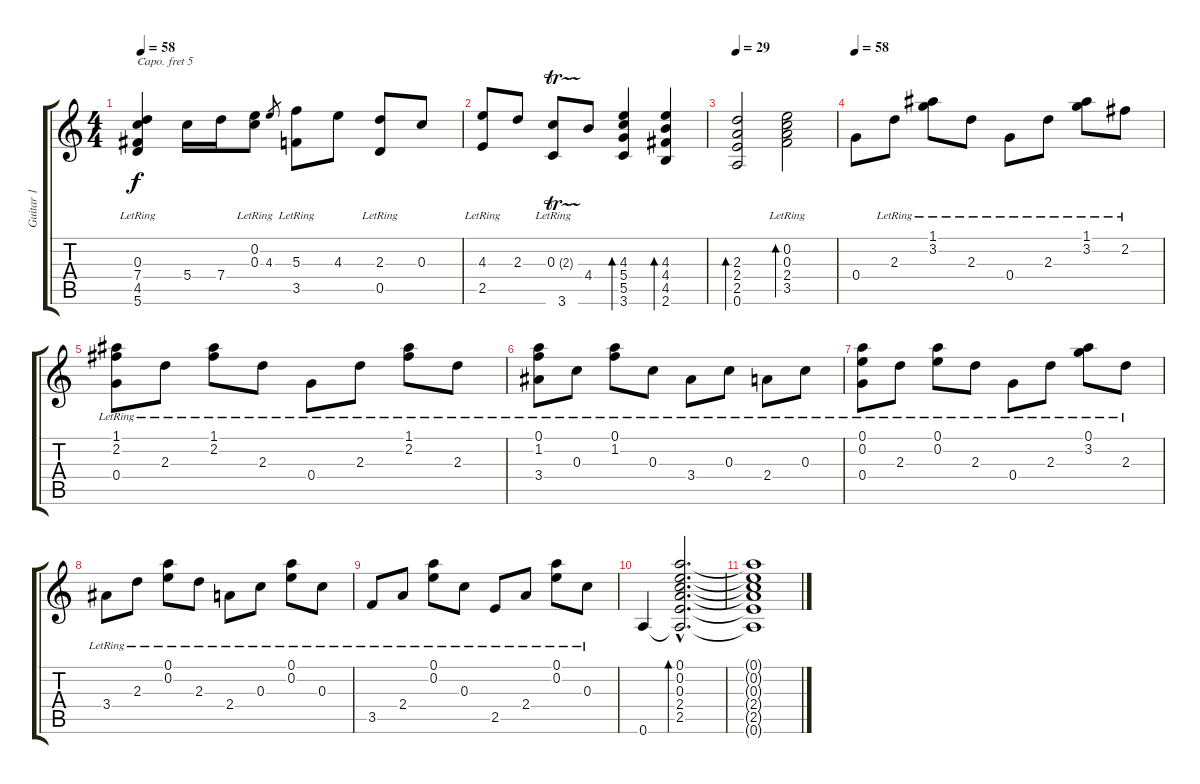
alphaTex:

\track ("Guitar 1" "Guitar 1") {instrument acousticguitarnylon}
\staff {score tabs}
\capo 5
\tuning (E4 B3 G3 D3 A2 E2) {hide}
\ts (4 4)
\tempo 58
\clef g2
\ks c
(0.3{lr} 7.4{lr} 4.5{lr} 5.6{lr}).4{dy f} 5.4.16 7.4.16 (0.2{lr} 0.3{lr}).8 4.3.8{gr} (5.3 3.5{lr}).8 4.3.8 (2.3 0.5{lr}).8 0.3.8 |
(4.3 2.5{lr}).8 2.3.8 (0.3{tr (2 64)} 3.6{lr}).8 4.4.8 (4.3 5.4 5.5 3.6).4{bd 240} (4.3 4.4 4.5 2.6).4{bd 240} |
\tempo 29
(2.3 2.4 2.5 0.6).2{bd 240} (0.2{lr} 0.3{lr} 2.4{lr} 3.5{lr}).2{bd 240} |
\tempo 58
0.4.8 2.3{lr}.8 (1.1{lr} 3.2{lr}).8 2.3{lr}.8 0.4{lr}.8 2.3{lr}.8 (1.1{lr} 3.2{lr}).8 2.2{lr}.8 |
(1.1{lr} 2.2{lr} 0.4{lr}).8 2.3{lr}.8 (1.1{lr} 2.2{lr}).8 2.3{lr}.8 0.4{lr}.8 2.3{lr}.8 (1.1{lr} 2.2{lr}).8 2.3{lr}.8 |
(0.1{lr} 1.2{lr} 3.4{lr}).8 0.3{lr}.8 (0.1{lr} 1.2{lr}).8 0.3{lr}.8 3.4{lr}.8 0.3{lr}.8 2.4{lr}.8 0.3{lr}.8 |
(0.1{lr} 0.2{lr} 0.4{lr}).8 2.3{lr}.8 (0.1{lr} 0.2{lr}).8 2.3{lr}.8 0.4{lr}.8 2.3{lr}.8 (0.1{lr} 3.2{lr}).8 2.3{lr}.8 |
3.4{lr}.8 2.3{lr}.8 (0.1{lr} 0.2{lr}).8 2.3{lr}.8 2.4{lr}.8 0.3{lr}.8 (0.1{lr} 0.2{lr}).8 0.3{lr}.8 |
3.5{lr}.8 2.4{lr}.8 (0.1{lr} 0.2{lr}).8 0.3{lr}.8 2.5{lr}.8 2.4{lr}.8 (0.1{lr} 0.2{lr}).8 0.3{lr}.8 |
0.6.4 (0.1{hac} 0.2{hac} 0.3{hac} 2.4{hac} 2.5{hac} 0.6{hac t}).2{d bd 480} |
(0.1{t} 0.2{t} 0.3{t} 2.4{t} 2.5{t} 0.6{t}).1
